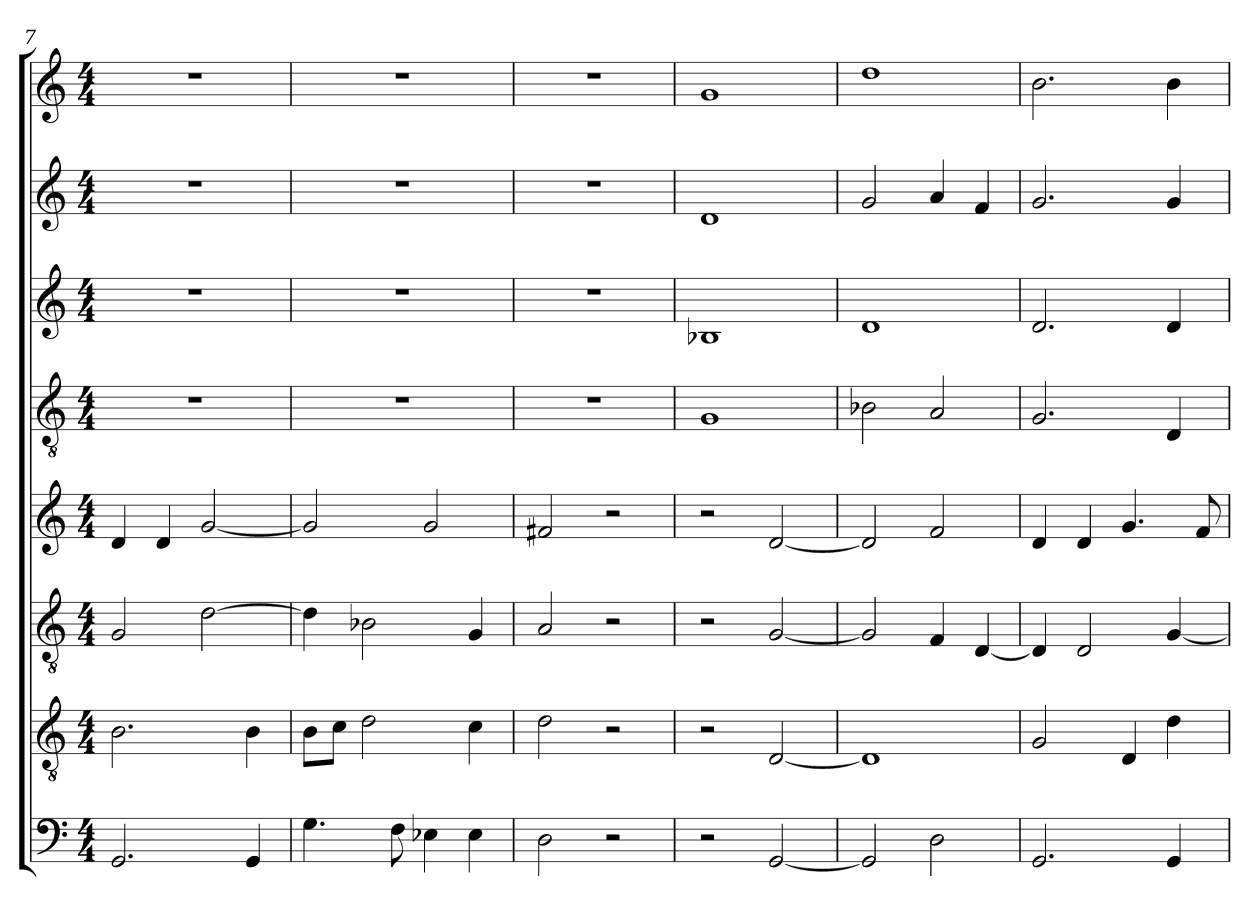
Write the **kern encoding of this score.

**kern	**kern	**kern	**kern	**kern	**kern	**kern	**kern
*part8	*part7	*part6	*part5	*part4	*part3	*part2	*part1
*staff8	*staff7	*staff6	*staff5	*staff4	*staff3	*staff2	*staff1
*clefF4	*clefGv2	*clefGv2	*clefG2	*clefGv2	*clefG2	*clefG2	*clefG2
*k[]	*k[]	*k[]	*k[]	*k[]	*k[]	*k[]	*k[]
*M4/4	*M4/4	*M4/4	*M4/4	*M4/4	*M4/4	*M4/4	*M4/4
=7	=7	=7	=7	=7	=7	=7	=7
2.GG/	2.B\	2G/	4d/	1r	1r	1r	1r
.	.	.	4d/	.	.	.	.
.	.	[2d\	[2g/	.	.	.	.
4GG/	4B\	.	.	.	.	.	.
=8	=8	=8	=8	=8	=8	=8	=8
4.G\	8B\L	4d\]	2g/]	1r	1r	1r	1r
.	8c\J	.	.	.	.	.	.
.	2d\	2B-X\	.	.	.	.	.
8F\	.	.	.	.	.	.	.
4E-X\	.	.	2g/	.	.	.	.
4E-\	4c\	4G/	.	.	.	.	.
=9	=9	=9	=9	=9	=9	=9	=9
2D\	2d\	2A/	2f#X/	1r	1r	1r	1r
2r	2r	2r	2r	.	.	.	.
=10	=10	=10	=10	=10	=10	=10	=10
2r	2r	2r	2r	1G	1B-X	1d	1g
[2GG/	[2D/	[2G/	[2d/	.	.	.	.
=11	=11	=11	=11	=11	=11	=11	=11
2GG/]	1D]	2G/]	2d/]	2B-X\	1d	2g/	1dd
2D\	.	4F/	2f/	2A/	.	4a/	.
.	.	[4D/	.	.	.	4f/	.
=12	=12	=12	=12	=12	=12	=12	=12
2.GG/	2G/	4D/]	4d/	2.G/	2.d/	2.g/	2.b\
.	.	2D/	4d/	.	.	.	.
.	4D/	.	4.g/	.	.	.	.
4GG/	4d\	[4G/	.	4D/	4d/	4g/	4b\
.	.	.	8f/	.	.	.	.
=	=	=	=	=	=	=	=
*-	*-	*-	*-	*-	*-	*-	*-
